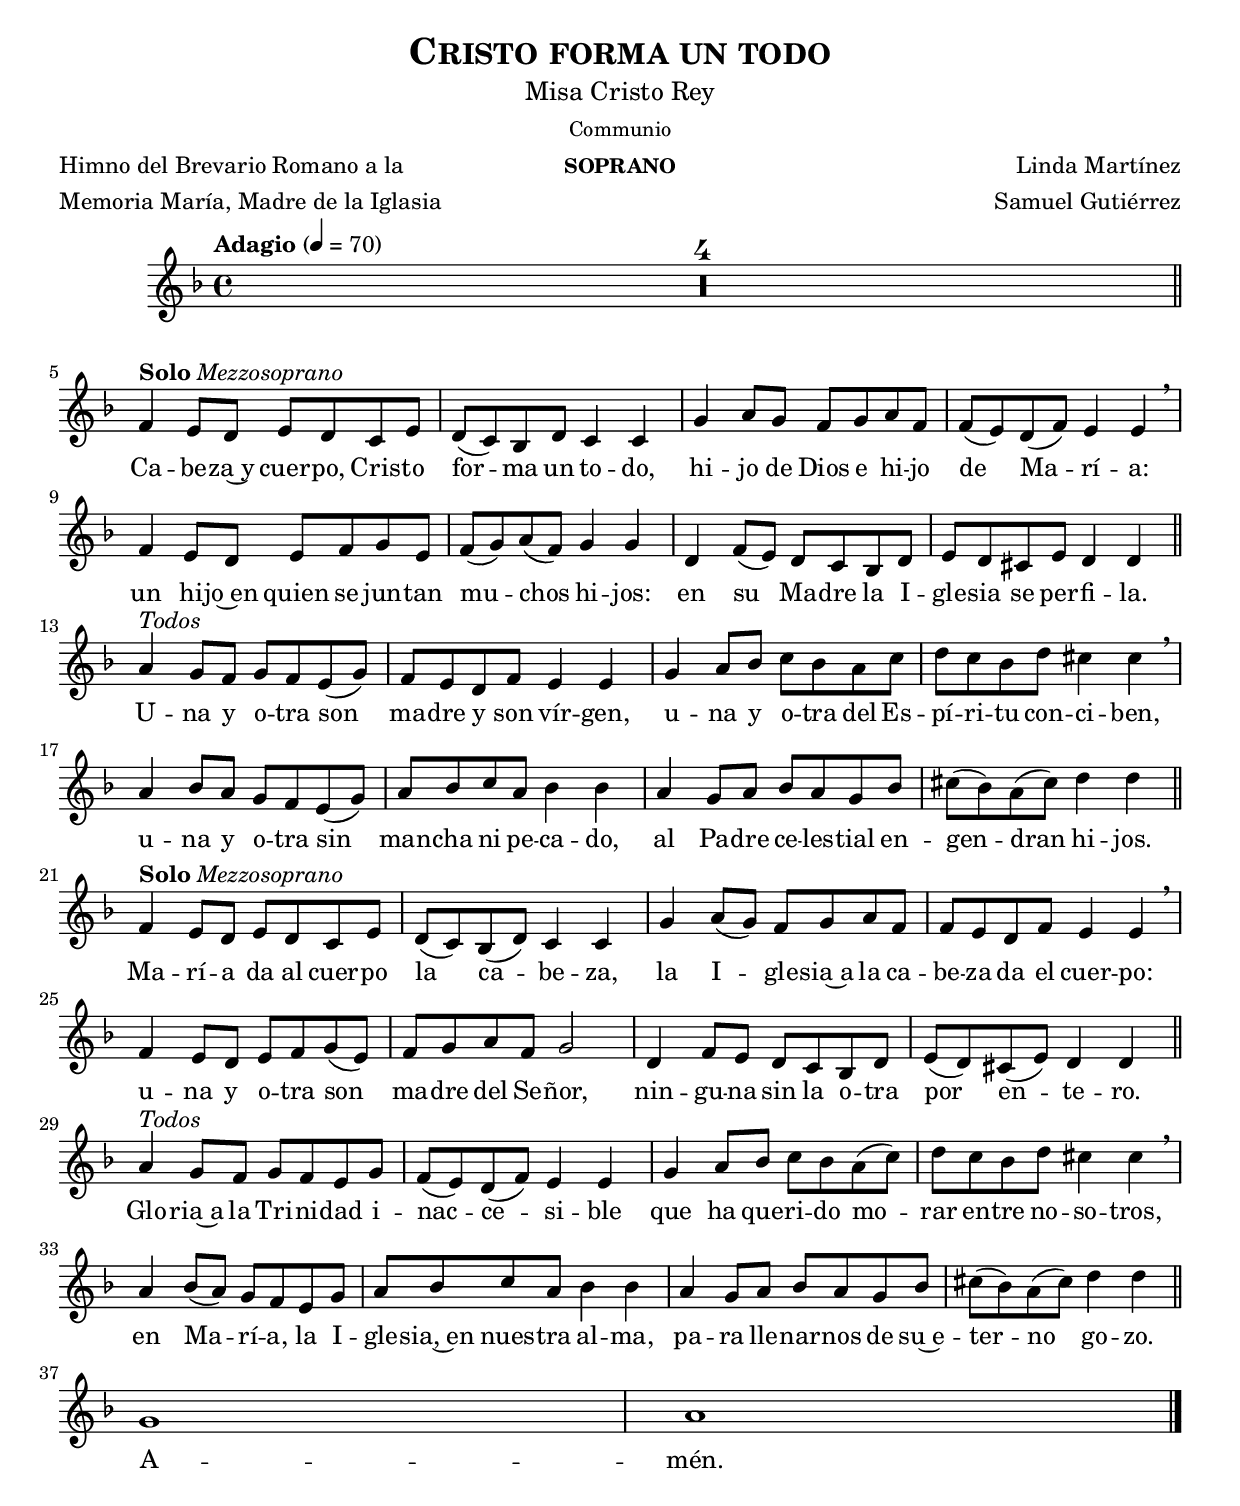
%  Madre de la iglesia - Melody inspired by the compositions of Mons Marco Frisina
%  Music and accompaniment by serachsam

\language "espanol"
\version "2.23.2"

% --- Global parameters
particle = 1
jump = \break

% --- Includes
\include "global.ily"
soprano_music = \relative do' {
  \compressEmptyMeasures
  \dynamicUp

  R1*4 | #(if (= particle 1) jump "") % 4
  fa4^\markup { \bold "Solo" \italic "Mezzosoprano" } mi8 re mi re do mi |
  re8( do) sib re do4 do |
  sol'4 la8 sol fa sol la fa |
  fa8( mi) re( fa) mi4 mi \breathe | #(if (= particle 1) jump "") % 8
  fa4 mi8 re mi fa sol mi |
  fa8( sol) la( fa) sol4 sol |
  re4 fa8( mi) re do sib re |
  mi8 re dos mi re4 re | #(if (= particle 1) jump "") % 12
  la'4^\markup { \italic "Todos" } sol8 fa sol fa mi( sol) |
  fa8 mi re fa mi4 mi |
  sol4 la8 sib do sib la do |
  re do sib re dos4 dos \breathe | #(if (= particle 1) jump "") % 16
  la4 sib8 la sol fa mi( sol) |
  la8 sib do la sib4 sib  |
  la4 sol8 la sib la sol sib |
  dos8( sib) la( dos) re4 re | #(if (= particle 1) jump "") % 20
  fa,4^\markup { \bold "Solo" \italic "Mezzosoprano" } mi8 re mi re do mi |
  re8( do) sib( re) do4 do |
  sol'4 la8( sol) fa sol la fa |
  fa8 mi re fa mi4 mi \breathe | #(if (= particle 1) jump "") % 24
  fa4 mi8 re mi fa sol( mi)	|
  fa8 sol la fa sol2 |
  re4 fa8 mi re do sib re |
  mi8( re) dos( mi) re4 re | #(if (= particle 1) jump "") % 28
  la'4^\markup { \italic "Todos" } sol8 fa sol fa mi sol |
  fa8( mi) re( fa) mi4 mi |
  sol4 la8 sib do sib la( do) |
  re do sib re dos4 dos \breathe | #(if (= particle 1) jump "") % 32
  la4 sib8( la) sol fa mi sol	|
  la8 sib do la sib4 sib |
  la4 sol8 la sib la sol sib |
  dos8( sib) la( dos) re4 re | #(if (= particle 1) jump "") % 36
  sol,1 |
  la1 |
}

soprano_lyrics = \lyricmode {
  Ca -- be -- za~y cuer -- po, Cris -- to for -- ma un to -- do,
  hi -- jo de Dios e hi -- jo de Ma -- rí -- a:
  un hi -- jo~en quien se jun -- tan mu -- chos hi -- jos:
  en su Ma -- dre la I -- gle -- sia se per -- fi -- la.

  U -- na y o -- tra son ma -- dre y son vír -- gen,
  u -- na y o -- tra del Es -- pí -- ri -- tu con -- ci -- ben,
  u -- na y o -- tra sin man -- cha ni pe -- ca -- do,
  al Pa -- dre ce -- les -- tial en -- gen -- dran hi -- jos.

  Ma -- rí -- a da al cuer -- po la ca -- be -- za,
  la I -- gle -- sia~a la ca -- be -- za da el cuer -- po:
  u -- na y o -- tra son ma -- dre del Se -- ñor,
  nin -- gu -- na sin la o -- tra por en -- te -- ro.

  Glo -- ria~a la Tri -- ni -- dad i -- nac -- ce -- si -- ble
  que ha que -- ri -- do mo -- rar en -- tre no -- so -- tros,
  en Ma -- rí -- a, la I -- gle -- sia,~en nues -- tra al -- ma,
  pa -- ra lle -- nar -- nos de su~e -- ter -- no go -- zo.

  A -- mén.
}


% --- Global size
% #(set-global-staff-size 20)

% --- Header
\header {
  title = \markup{\smallCaps \title}
  subtitle = \markup{\medium \subtitle}
  subsubtitle = \markup{\medium \subsubtitle}
  instrument = \markup{\caps "soprano"}
  poet = \markup {\left-column {\poet \poet_plus}}
  composer = \markup {\right-column {\autor \arranger}}
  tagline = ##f
  breakbefore = ##t
}

% --- Music

% --- Harmony

% --- Sheet
\score {
  <<
    \new Staff { <<
      \set Staff.midiInstrument = #"oboe"
      \new Voice = "soprano" { << \global \soprano_music >> }
      \new Lyrics \lyricsto "soprano" { \soprano_lyrics }
    >> }
  >>
  \midi { }
  \layout { }
}

% --- Paper
\paper{
  #(set-default-paper-size "letter")
}
